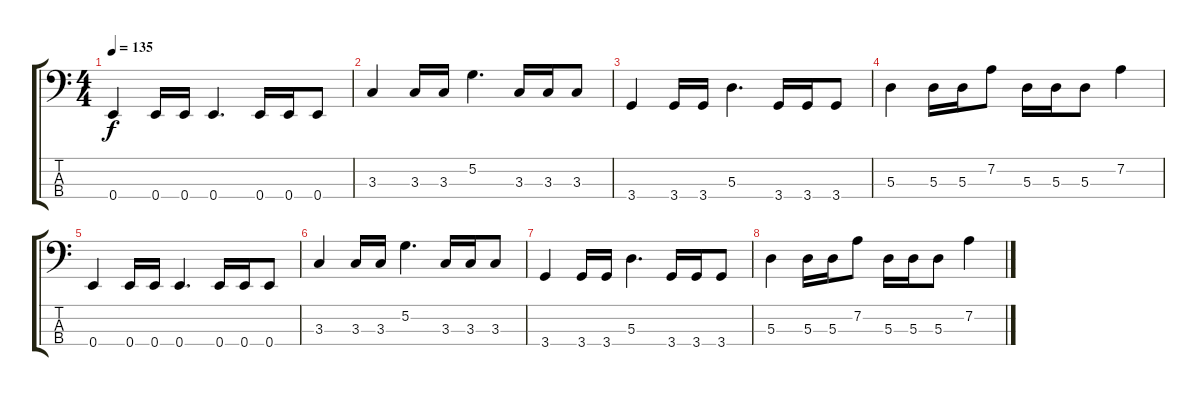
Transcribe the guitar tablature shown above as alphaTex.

\track "" {instrument electricbassfinger}
\staff {score tabs}
\tuning (G2 D2 A1 E1) {hide}
\ts (4 4)
\tempo 135
\clef f4
\ks c
0.4.4{dy f} 0.4.16 0.4.16 0.4.4{d} 0.4.16 0.4.16 0.4.8 |
3.3.4 3.3.16 3.3.16 5.2.4{d} 3.3.16 3.3.16 3.3.8 |
3.4.4 3.4.16 3.4.16 5.3.4{d} 3.4.16 3.4.16 3.4.8 |
5.3.4 5.3.16 5.3.16 7.2.8 5.3.16 5.3.16 5.3.8 7.2.4 |
0.4.4 0.4.16 0.4.16 0.4.4{d} 0.4.16 0.4.16 0.4.8 |
3.3.4 3.3.16 3.3.16 5.2.4{d} 3.3.16 3.3.16 3.3.8 |
3.4.4 3.4.16 3.4.16 5.3.4{d} 3.4.16 3.4.16 3.4.8 |
5.3.4 5.3.16 5.3.16 7.2.8 5.3.16 5.3.16 5.3.8 7.2.4
